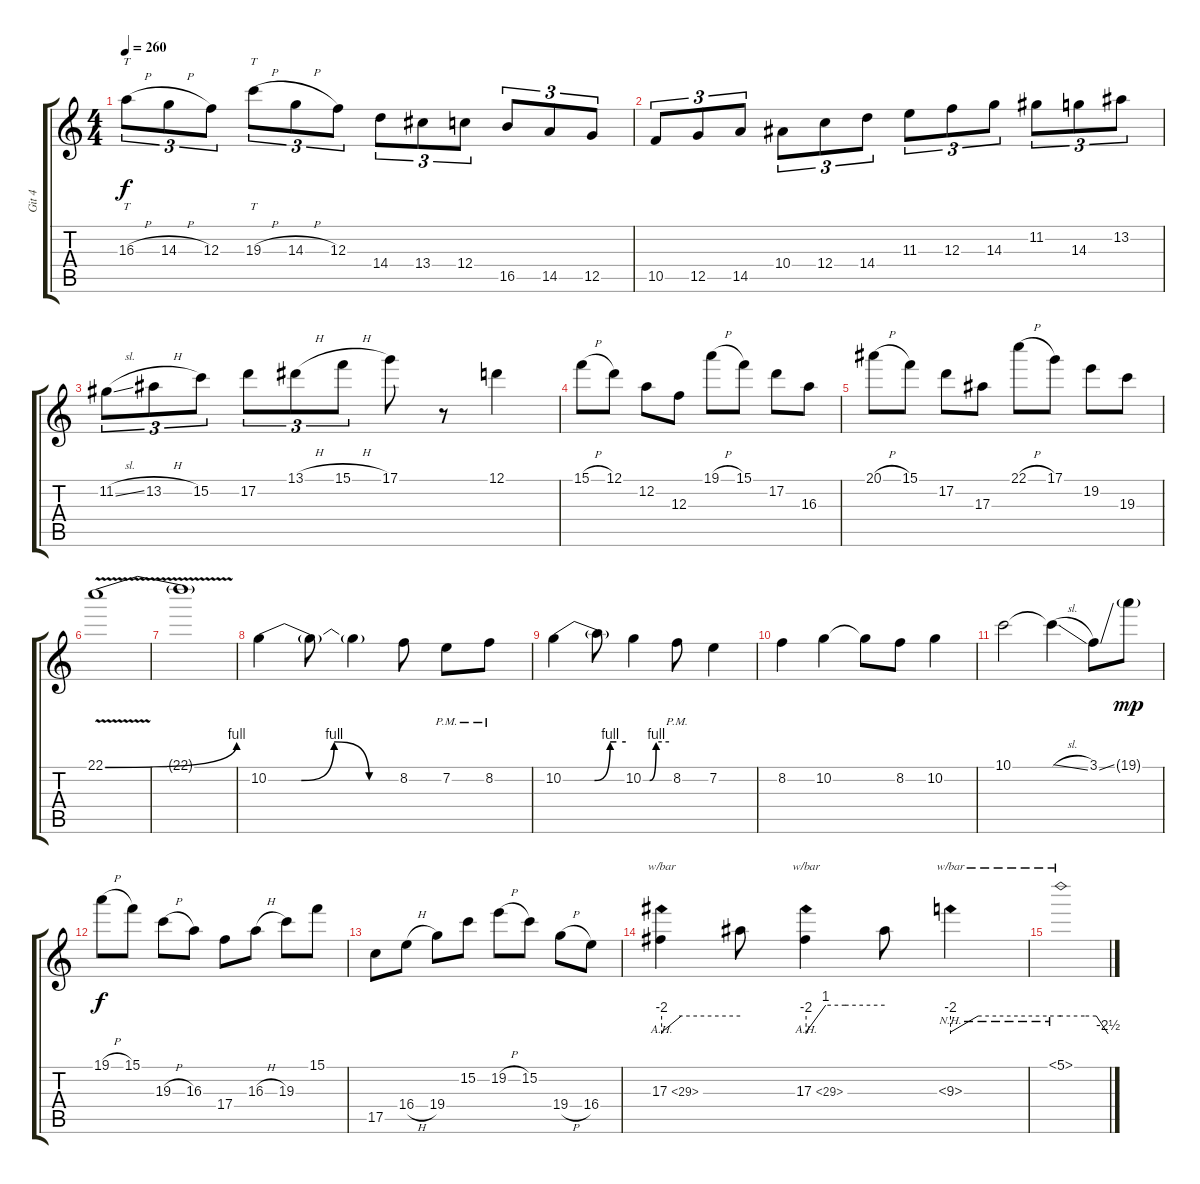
\track ("Git 4" "Git 4") {instrument overdrivenguitar}
\staff {score tabs}
\tuning (D4 A3 F3 C3 G2 D2) {hide}
\ts (4 4)
\tempo 260
\clef g2
\ks c
16.3{h}.8{tt tu (3 2) dy f} 14.3{h}.8{tu (3 2)} 12.3.8{tu (3 2)} 19.3{h}.8{tt tu (3 2)} 14.3{h}.8{tu (3 2)} 12.3.8{tu (3 2)} 14.4.8{tu (3 2)} 13.4.8{tu (3 2)} 12.4.8{tu (3 2)} 16.5.8{tu (3 2)} 14.5.8{tu (3 2)} 12.5.8{tu (3 2)} |
10.5.8{tu (3 2)} 12.5.8{tu (3 2)} 14.5.8{tu (3 2)} 10.4.8{tu (3 2)} 12.4.8{tu (3 2)} 14.4.8{tu (3 2)} 11.3.8{tu (3 2)} 12.3.8{tu (3 2)} 14.3.8{tu (3 2)} 11.2.8{tu (3 2)} 14.3.8{tu (3 2)} 13.2.8{tu (3 2)} |
11.2{sl}.8{tu (3 2)} 13.2{h}.8{tu (3 2)} 15.2.8{tu (3 2)} 17.2.8{tu (3 2)} 13.1{h}.8{tu (3 2)} 15.1{h}.8{tu (3 2)} 17.1.8 r.8 12.1.4 |
15.1{h}.8 12.1.8 12.2.8 12.3.8 19.1{h}.8 15.1.8 17.2.8 16.3.8 |
20.1{h}.8 15.1.8 17.2.8 17.3.8 22.1{h}.8 17.1.8 19.2.8 19.3.8 |
22.1{be (bend 0 0 60 4) v}.1 |
22.1{t}.1 |
10.2{be (custom 0 0 15 0 30 4 46 0 60 0)}.4 10.2{t}.8 10.2{t}.4 8.2.8 7.2{pm}.8 8.2{pm}.8 |
10.2{be (custom 0 0 15 0 30 0 45 4 51 4 60 4)}.4 10.2{t}.8 10.2{be (custom 0 0 11 0 15 0 30 4 60 4)}.4 8.2{pm}.8 7.2.4 |
8.2.4 10.2.4 10.2{t}.8 8.2.8 10.2.4 |
10.1.2 10.1{sl t}.4 3.1{ss}.8 19.1{g}.8{dy mp} |
19.1{h}.8{dy f balance 8} 15.1.8 19.3{h}.8 16.3.8 17.4.8 16.3{h}.8 19.3.8 15.1.8 |
17.5.8 16.4{h}.8 19.4.8 15.2.8 19.2{h}.8 15.2.8 19.4{h}.8 16.4.8 |
17.3{ah 12}.4{tbe (custom default 0 -8 15 0 60 0) balance 4} 17.3{t}.8 17.3{ah 12}.4{tbe (custom default 0 -8 15 4 30 4 60 4)} 17.3{t}.8 9.3{nh}.4{tbe (custom default 0 -8 15 0 60 0)} |
5.1{nh}.1{tbe (custom default 0 0 30 0 45 0 60 -10)}
